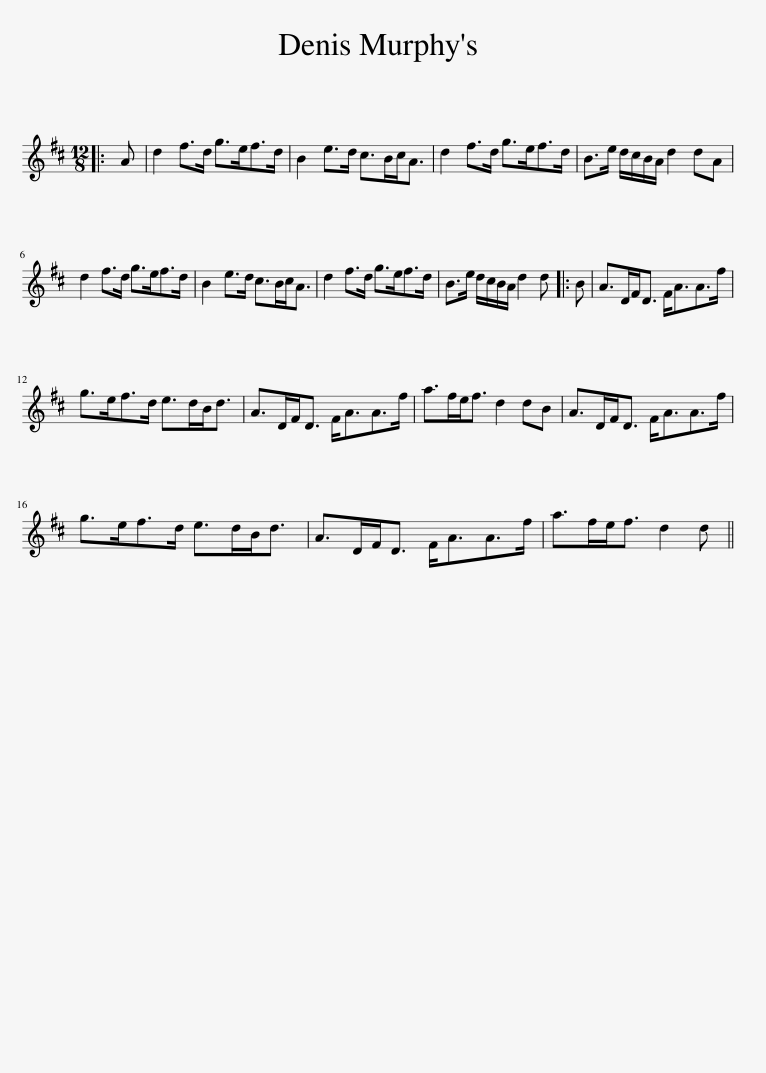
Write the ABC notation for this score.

X:1
L:1/8
M:12/8
I:linebreak $
K:D
V:1 treble
V:1
|: A | d2 f>d g>ef>d | B2 e>d c>Bc<A | d2 f>d g>ef>d | B>e d/c/B/A/ d2 dA |$ %5
 d2 f>d g>ef>d | B2 e>d c>Bc<A | d2 f>d g>ef>d | B>e d/c/B/A/ d2 d |: B | %10
 A>DF<D F<AA>f |$ g>ef>d e>dB<d | A>DF<D F<AA>f | a>fe<f d2 dB | A>DF<D F<AA>f |$ %15
 g>ef>d e>dB<d | A>DF<D F<AA>f | a>fe<f d2 d || %18
